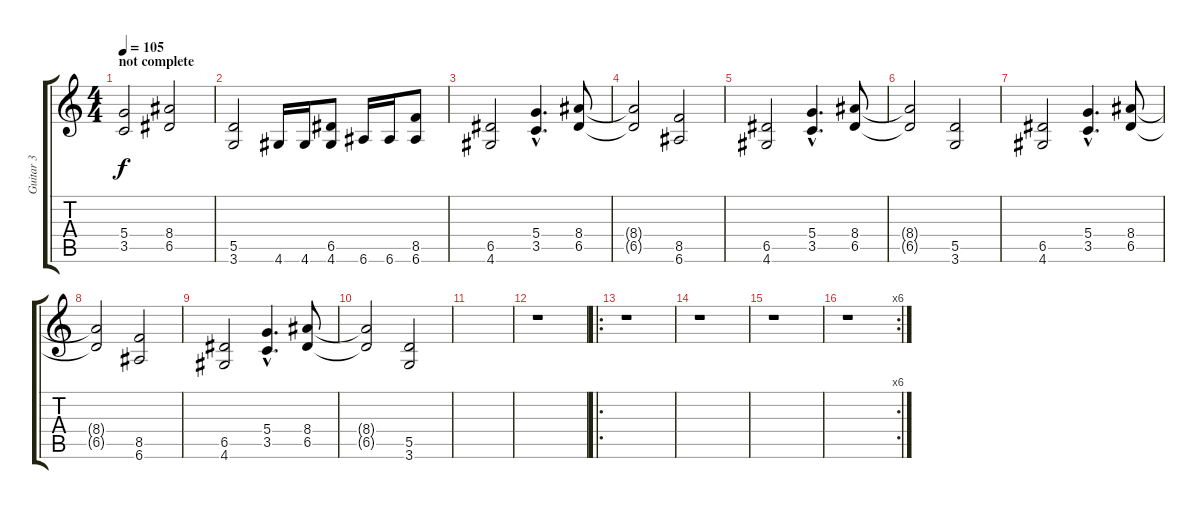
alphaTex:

\track ("Guitar 3" "Guitar 3") {instrument distortionguitar}
\staff {score tabs}
\tuning (E4 B3 G3 D3 A2 E2) {hide}
\ts (4 4)
\section ("" "not complete")
\tempo 105
\clef g2
\ks c
(5.4 3.5).2{dy f} (8.4 6.5).2 |
(5.5 3.6).2 4.6.16 4.6.16 (6.5 4.6).8 6.6.16 6.6.16 (8.5 6.6).8 |
(6.5 4.6).2 (5.4{hac} 3.5{hac}).4{d} (8.4 6.5).8 |
(8.4{t} 6.5{t}).2 (8.5 6.6).2 |
(6.5 4.6).2 (5.4{hac} 3.5{hac}).4{d} (8.4 6.5).8 |
(8.4{t} 6.5{t}).2 (5.5 3.6).2 |
(6.5 4.6).2 (5.4{hac} 3.5{hac}).4{d} (8.4 6.5).8 |
(8.4{t} 6.5{t}).2 (8.5 6.6).2 |
(6.5 4.6).2 (5.4{hac} 3.5{hac}).4{d} (8.4 6.5).8 |
(8.4{t} 6.5{t}).2 (5.5 3.6).2 |
|
r.1 |
\ro
r.1 |
r.1 |
r.1 |
\rc 6
r.1
